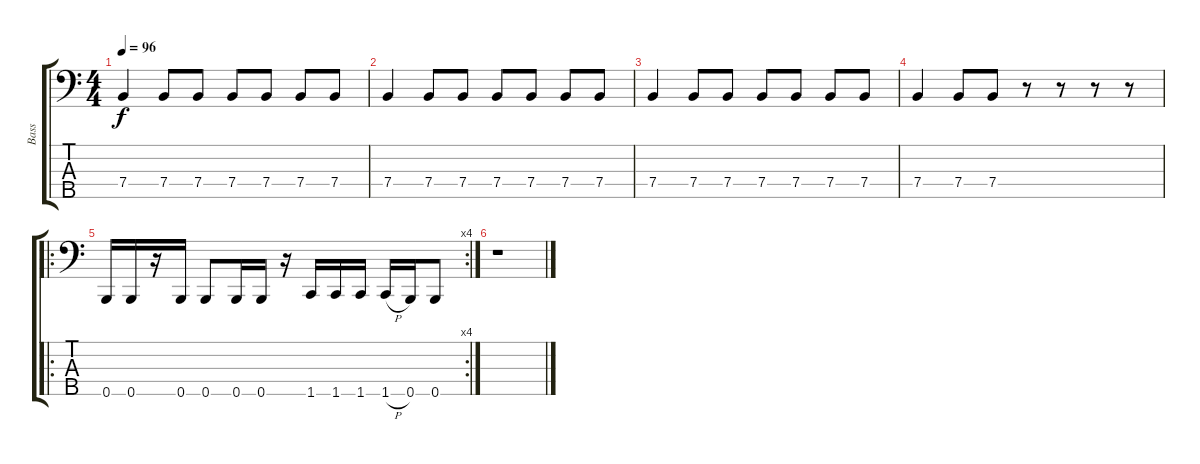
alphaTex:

\track ("Bass" "Bass") {instrument electricbassfinger}
\staff {score tabs}
\tuning (G2 D2 A1 E1 B0) {hide}
\ts (4 4)
\tempo 96
\clef f4
\ks c
7.4.4{dy f} 7.4.8 7.4.8 7.4.8 7.4.8 7.4.8 7.4.8 |
7.4.4 7.4.8 7.4.8 7.4.8 7.4.8 7.4.8 7.4.8 |
7.4.4 7.4.8 7.4.8 7.4.8 7.4.8 7.4.8 7.4.8 |
7.4.4 7.4.8 7.4.8 r.8 r.8 r.8 r.8 |
\ro
\rc 4
0.5.16 0.5.16 r.16 0.5.16 0.5.8 0.5.16 0.5.16 r.16 1.5.16 1.5.16 1.5.16 1.5{h}.16 0.5.16 0.5.8 |
r.1
